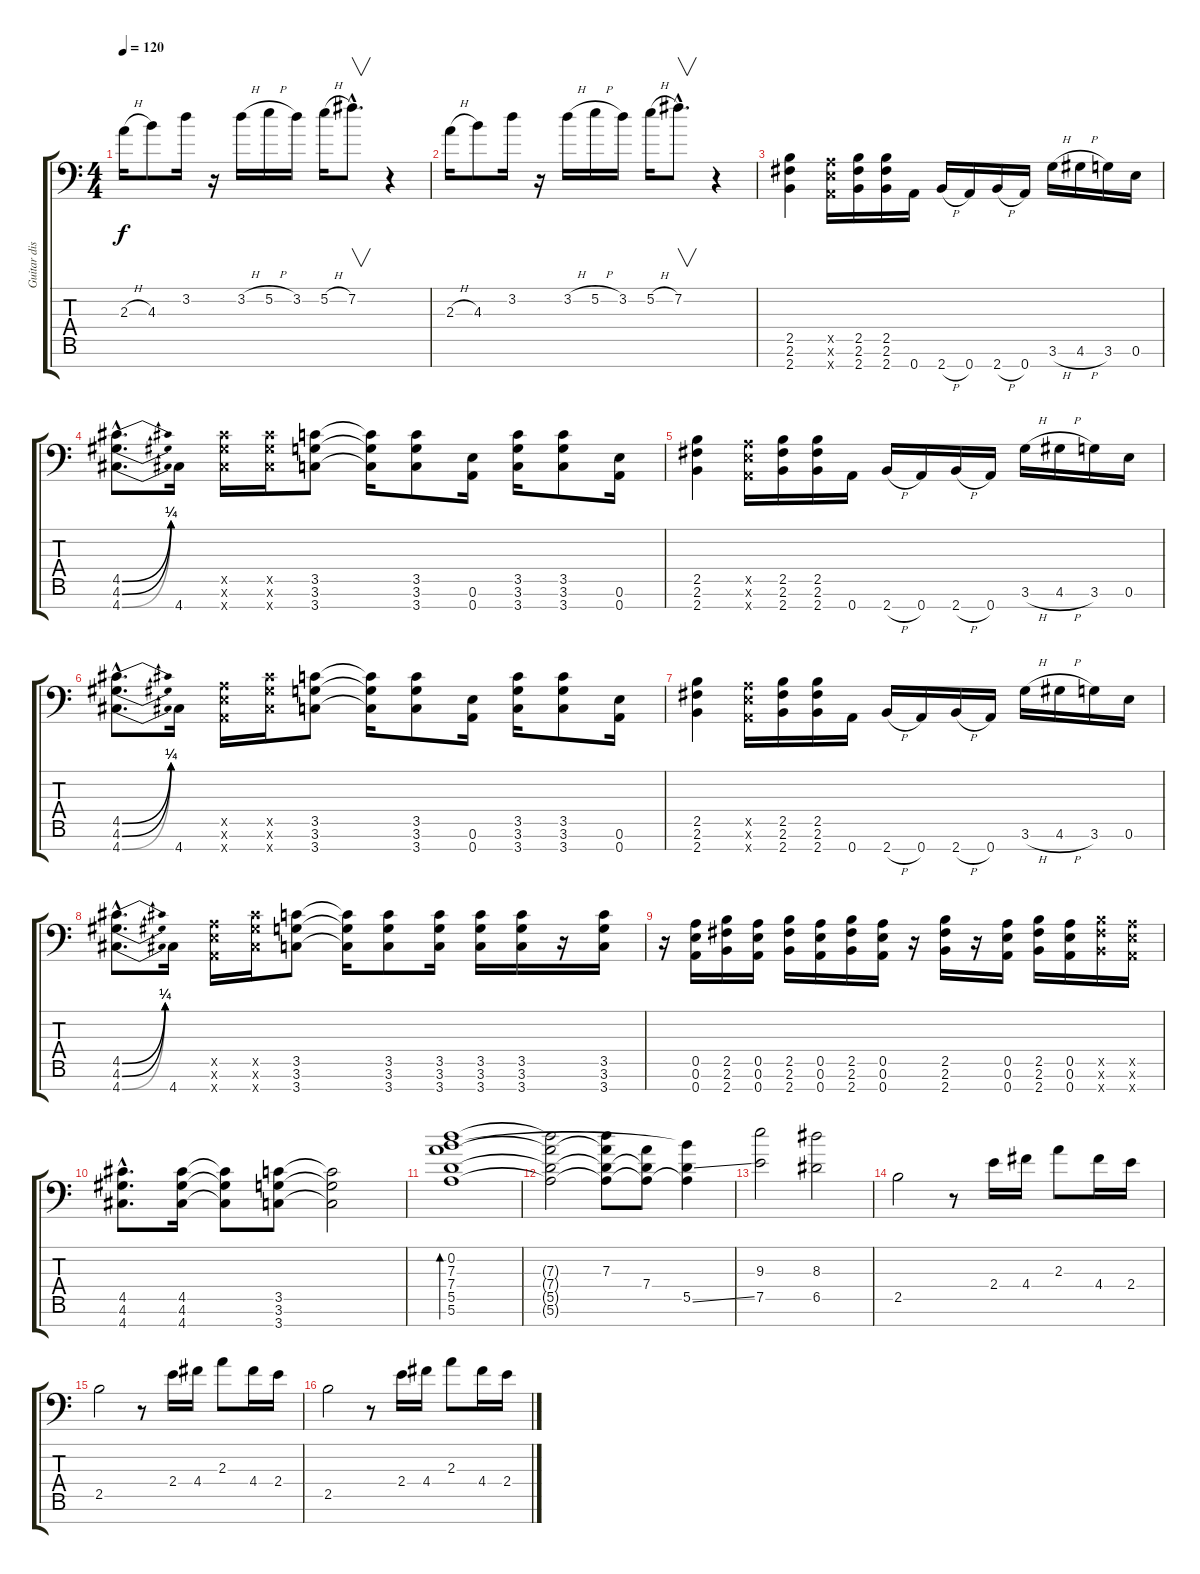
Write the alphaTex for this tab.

\track ("Guitar disto " "Guitar dis") {instrument distortionguitar}
\staff {score tabs}
\tuning (E4 B3 G3 D3 A2 E2 A1) {hide}
\ts (4 4)
\tempo 120
\clef f4
\ks c
2.3{h}.16{dy f volume 8 instrument electricguitarjazz} 4.3.8 3.2.16 r.16 3.2{h}.16 5.2{h}.16 3.2.16 5.2{h}.16 7.2{hac}.8{v d} r.4 |
2.3{h}.16 4.3.8 3.2.16 r.16 3.2{h}.16 5.2{h}.16 3.2.16 5.2{h}.16 7.2{hac}.8{v d} r.4 |
(2.5 2.6 2.7).4{volume 11 instrument distortionguitar} (0.5{x} 0.6{x} 0.7{x}).16 (2.5 2.6 2.7).16 (2.5 2.6 2.7).16 0.7.16 2.7{h}.16 0.7.16 2.7{h}.16 0.7.16 3.6{h}.16 4.6{h}.16 3.6.16 0.6.16 |
(4.5{be (bend 0 0 60 1) hac} 4.6{be (bend 0 0 60 1) hac} 4.7{be (bend 0 0 60 1) hac}).8{d} 4.7.16 (4.5{x} 4.6{x} 4.7{x}).16 (4.5{x} 4.6{x} 4.7{x}).16 (3.5 3.6 3.7).8 (3.5{t} 3.6{t} 3.7{t}).16 (3.5 3.6 3.7).8 (0.6 0.7).16 (3.5 3.6 3.7).16 (3.5 3.6 3.7).8 (0.6 0.7).16 |
(2.5 2.6 2.7).4 (0.5{x} 0.6{x} 0.7{x}).16 (2.5 2.6 2.7).16 (2.5 2.6 2.7).16 0.7.16 2.7{h}.16 0.7.16 2.7{h}.16 0.7.16 3.6{h}.16 4.6{h}.16 3.6.16 0.6.16 |
(4.5{be (bend 0 0 60 1) hac} 4.6{be (bend 0 0 60 1) hac} 4.7{be (bend 0 0 60 1) hac}).8{d} 4.7.16 (0.5{x} 0.6{x} 0.7{x}).16 (4.5{x} 4.6{x} 4.7{x}).16 (3.5 3.6 3.7).8 (3.5{t} 3.6{t} 3.7{t}).16 (3.5 3.6 3.7).8 (0.6 0.7).16 (3.5 3.6 3.7).16 (3.5 3.6 3.7).8 (0.6 0.7).16 |
(2.5 2.6 2.7).4 (0.5{x} 0.6{x} 0.7{x}).16 (2.5 2.6 2.7).16 (2.5 2.6 2.7).16 0.7.16 2.7{h}.16 0.7.16 2.7{h}.16 0.7.16 3.6{h}.16 4.6{h}.16 3.6.16 0.6.16 |
(4.5{be (bend 0 0 60 1) hac} 4.6{be (bend 0 0 60 1) hac} 4.7{be (bend 0 0 60 1) hac}).8{d} 4.7.16 (0.5{x} 0.6{x} 0.7{x}).16 (4.5{x} 4.6{x} 4.7{x}).16 (3.5 3.6 3.7).8 (3.5{t} 3.6{t} 3.7{t}).16 (3.5 3.6 3.7).8 (3.5 3.6 3.7).16 (3.5 3.6 3.7).16 (3.5 3.6 3.7).16 r.16 (3.5 3.6 3.7).16 |
r.16 (0.5 0.6 0.7).16 (2.5 2.6 2.7).16 (0.5 0.6 0.7).16 (2.5 2.6 2.7).16 (0.5 0.6 0.7).16 (2.5 2.6 2.7).16 (0.5 0.6 0.7).16 r.16 (2.5 2.6 2.7).16 r.16 (0.5 0.6 0.7).16 (2.5 2.6 2.7).16 (0.5 0.6 0.7).16 (2.5{x} 2.6{x} 2.7{x}).16 (0.5{x} 0.6{x} 0.7{x}).16 |
(4.5{hac} 4.6{hac} 4.7{hac}).8{d} (4.5 4.6 4.7).16 (4.5{t} 4.6{t} 4.7{t}).8 (3.5 3.6 3.7).8 (3.5{t} 3.6{t} 3.7{t}).2 |
(0.2 7.3 7.4 5.5 5.6).1{bd 240} |
(7.3{t} 7.4{t} 5.5{t} 5.6{t}).2 (7.3 7.4{t} 5.5{t} 5.6{t}).8{instrument electricguitarclean} (7.4 5.5{t} 5.6{t}).8 (0.2{t} 5.5{ss} 5.6{t}).4 |
(9.3 7.5).2{instrument distortionguitar} (8.3 6.5).2 |
2.5.2{instrument electricguitarclean} r.8 2.4.16 4.4.16 2.3.8 4.4.16 2.4.16 |
2.5.2 r.8 2.4.16 4.4.16 2.3.8 4.4.16 2.4.16 |
2.5.2 r.8 2.4.16 4.4.16 2.3.8 4.4.16 2.4.16
